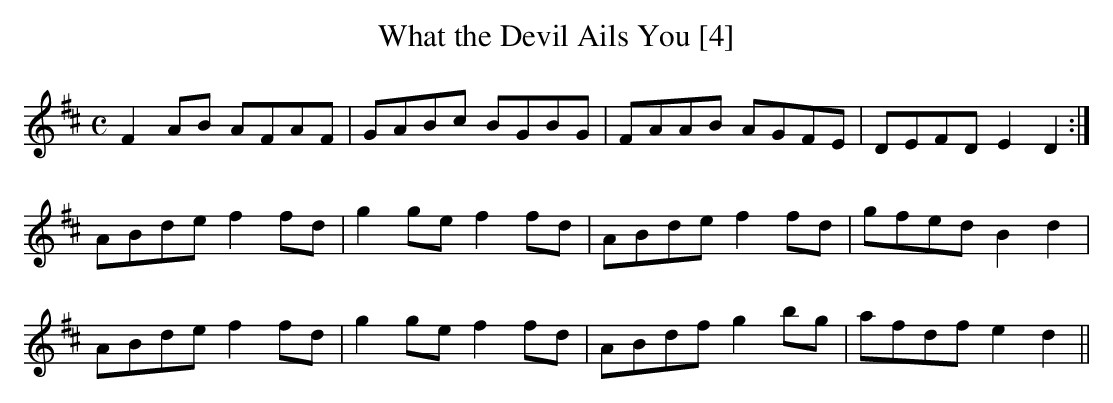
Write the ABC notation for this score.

X:1
T:What the Devil Ails You [4]
M:C
L:1/8
K:D
F2 AB AFAF|GABc BGBG|FAAB AGFE|DEFD E2D2:|
ABde f2 fd|g2 ge f2 fd|ABde f2 fd|gfed B2d2|
ABde f2 fd|g2 ge f2 fd|ABdf g2 bg|afdf e2d2||
